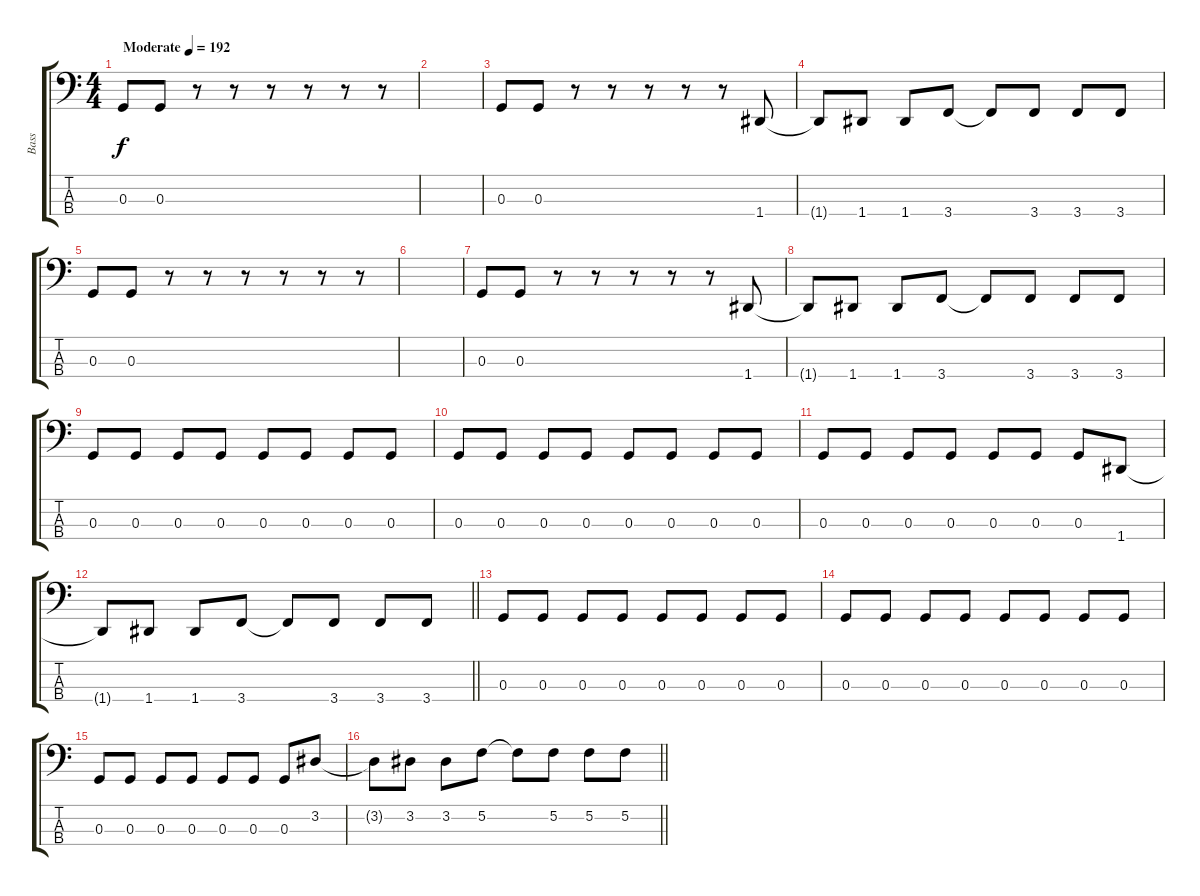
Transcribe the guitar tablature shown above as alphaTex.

\track ("Bass" "Bass") {instrument electricbassfinger}
\staff {score tabs}
\tuning (F2 C2 G1 D1) {hide}
\ts (4 4)
\section ("" "")
\tempo (192 "Moderate")
\clef f4
\ks c
0.3.8{dy f instrument electricbassfinger} 0.3.8 r.8 r.8 r.8 r.8 r.8 r.8 |
|
0.3.8 0.3.8 r.8 r.8 r.8 r.8 r.8 1.4.8 |
1.4{t}.8 1.4.8 1.4.8 3.4.8 3.4{t}.8 3.4.8 3.4.8 3.4.8 |
0.3.8 0.3.8 r.8 r.8 r.8 r.8 r.8 r.8 |
|
0.3.8 0.3.8 r.8 r.8 r.8 r.8 r.8 1.4.8 |
1.4{t}.8 1.4.8 1.4.8 3.4.8 3.4{t}.8 3.4.8 3.4.8 3.4.8 |
0.3.8 0.3.8 0.3.8 0.3.8 0.3.8 0.3.8 0.3.8 0.3.8 |
0.3.8 0.3.8 0.3.8 0.3.8 0.3.8 0.3.8 0.3.8 0.3.8 |
0.3.8 0.3.8 0.3.8 0.3.8 0.3.8 0.3.8 0.3.8 1.4.8 |
\barLineRight lightlight
1.4{t}.8 1.4.8 1.4.8 3.4.8 3.4{t}.8 3.4.8 3.4.8 3.4.8 |
0.3.8 0.3.8 0.3.8 0.3.8 0.3.8 0.3.8 0.3.8 0.3.8 |
0.3.8 0.3.8 0.3.8 0.3.8 0.3.8 0.3.8 0.3.8 0.3.8 |
0.3.8 0.3.8 0.3.8 0.3.8 0.3.8 0.3.8 0.3.8 3.2.8 |
\barLineRight lightlight
3.2{t}.8 3.2.8 3.2.8 5.2.8 5.2{t}.8 5.2.8 5.2.8 5.2.8
